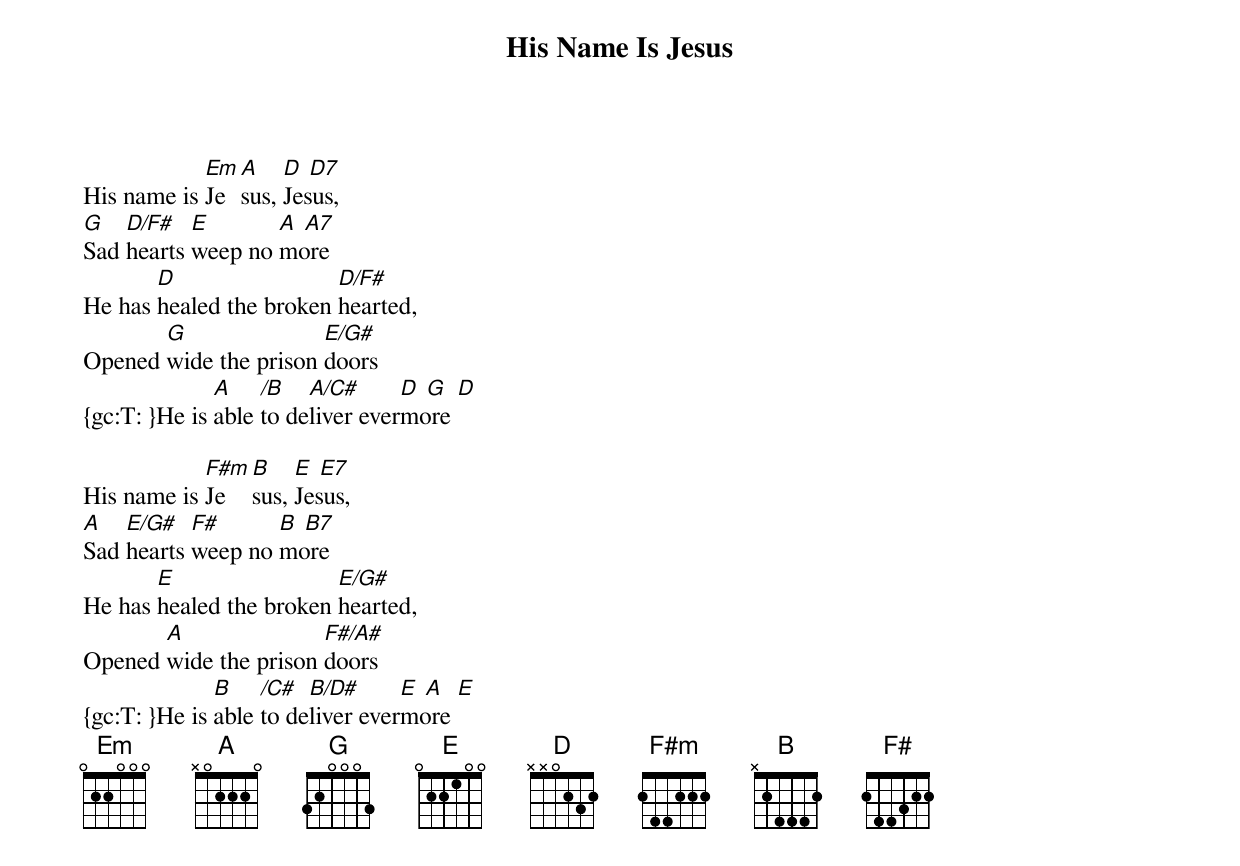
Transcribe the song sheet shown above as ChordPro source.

{title: His Name Is Jesus}
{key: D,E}
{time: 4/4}
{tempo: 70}
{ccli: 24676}
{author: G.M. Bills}
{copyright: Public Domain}

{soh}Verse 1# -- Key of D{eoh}
His name is [Em]Je[A]sus, [D  D7]Jesus,
[G]Sad [D/F#]hearts [E]weep no [A  A7]more
He has [D]healed the broken [D/F#]hearted,
Opened [G]wide the prison [E/G#]doors
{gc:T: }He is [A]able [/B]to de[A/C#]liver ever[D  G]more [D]

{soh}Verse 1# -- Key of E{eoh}
His name is [F#m]Je[B]sus, [E  E7]Jesus,
[A]Sad [E/G#]hearts [F#]weep no [B  B7]more
He has [E]healed the broken [E/G#]hearted,
Opened [A]wide the prison [F#/A#]doors
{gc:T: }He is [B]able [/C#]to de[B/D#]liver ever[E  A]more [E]
